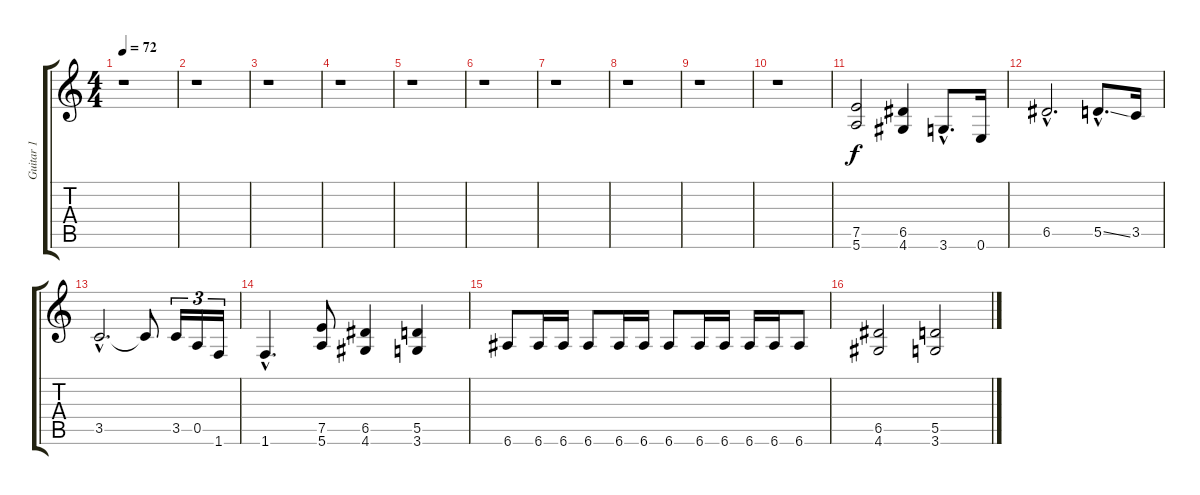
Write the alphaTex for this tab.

\track ("Guitar 1" "Guitar 1") {instrument overdrivenguitar}
\staff {score tabs}
\tuning (E4 B3 G3 D3 A2 E2) {hide}
\ts (4 4)
\tempo 72
\clef g2
\ks c
r.1{dy f} |
r.1 |
r.1 |
r.1 |
r.1 |
r.1 |
r.1 |
r.1 |
r.1 |
r.1 |
(7.5 5.6).2 (6.5 4.6).4 3.6{hac}.8{d} 0.6.16 |
6.5{hac}.2{d} 5.5{ss hac}.8{d} 3.5.16 |
3.5{hac}.2{d} 3.5{t}.8 3.5.16{tu (3 2)} 0.5.16{tu (3 2)} 1.6.16{tu (3 2)} |
1.6{hac}.4{d} (7.5 5.6).8 (6.5 4.6).4 (5.5 3.6).4 |
6.6.8 6.6.16 6.6.16 6.6.8 6.6.16 6.6.16 6.6.8 6.6.16 6.6.16 6.6.16 6.6.16 6.6.8 |
(6.5 4.6).2 (5.5 3.6).2
